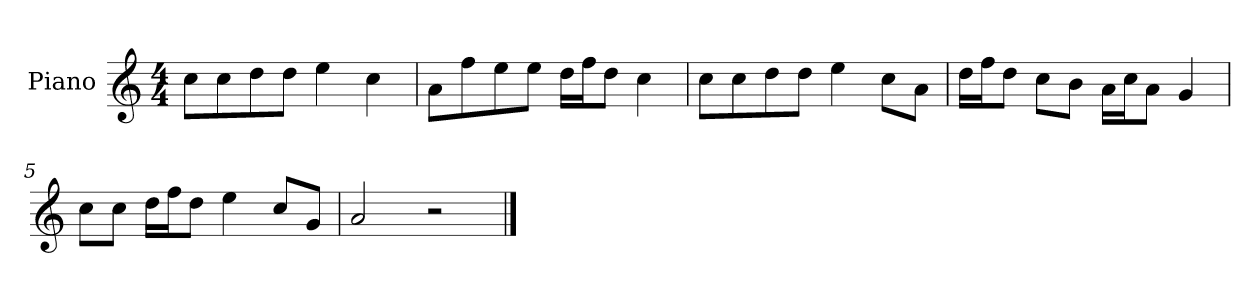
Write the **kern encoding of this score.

**kern
*part1
*staff1
*I"Piano
*I'P-no
*clefG2
*k[]
*M4/4
*MM90
=1
8cc\L
8cc\
8dd\
8dd\J
4ee\
4cc\
=2
8a\L
8ff\
8ee\
8ee\J
16dd\LL
16ff\J
8dd\J
4cc\
=3
8cc\L
8cc\
8dd\
8dd\J
4ee\
8cc\L
8a\J
=4
16dd\LL
16ff\J
8dd\J
8cc\L
8b\J
16a\LL
16cc\J
8a\J
4g/
=5
8cc\L
8cc\J
16dd\LL
16ff\J
8dd\J
4ee\
8cc/L
8g/J
!!LO:LB:g=z
=6
2a/
2r
==
*-
